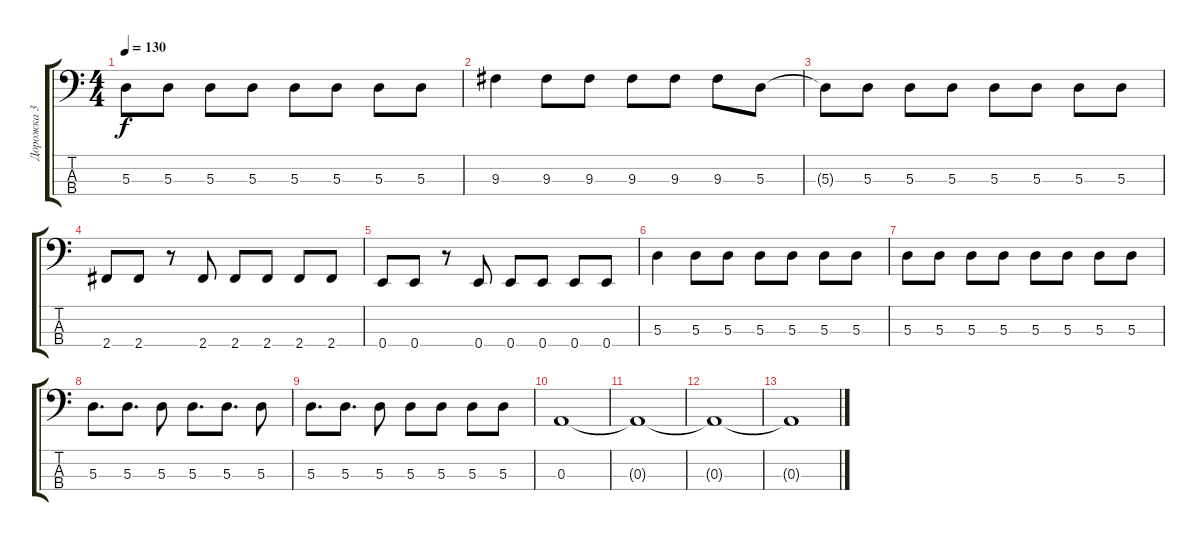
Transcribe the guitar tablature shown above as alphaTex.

\track ("Дорожка 3" "Дорожка 3") {instrument electricbasspick}
\staff {score tabs}
\tuning (G2 D2 A1 E1) {hide}
\ts (4 4)
\tempo 130
\clef f4
\ks c
5.3{t}.8{dy f} 5.3.8 5.3.8 5.3.8 5.3.8 5.3.8 5.3.8 5.3.8 |
9.3.4 9.3.8 9.3.8 9.3.8 9.3.8 9.3.8 5.3.8 |
5.3{t}.8 5.3.8 5.3.8 5.3.8 5.3.8 5.3.8 5.3.8 5.3.8 |
2.4.8 2.4.8 r.8 2.4.8 2.4.8 2.4.8 2.4.8 2.4.8 |
0.4.8 0.4.8 r.8 0.4.8 0.4.8 0.4.8 0.4.8 0.4.8 |
5.3.4 5.3.8 5.3.8 5.3.8 5.3.8 5.3.8 5.3.8 |
5.3.8 5.3.8 5.3.8 5.3.8 5.3.8 5.3.8 5.3.8 5.3.8 |
5.3.8{d} 5.3.8{d} 5.3.8 5.3.8{d} 5.3.8{d} 5.3.8 |
5.3.8{d} 5.3.8{d} 5.3.8 5.3.8 5.3.8 5.3.8 5.3.8 |
0.3.1 |
0.3{t}.1 |
0.3{t}.1 |
0.3{t}.1
